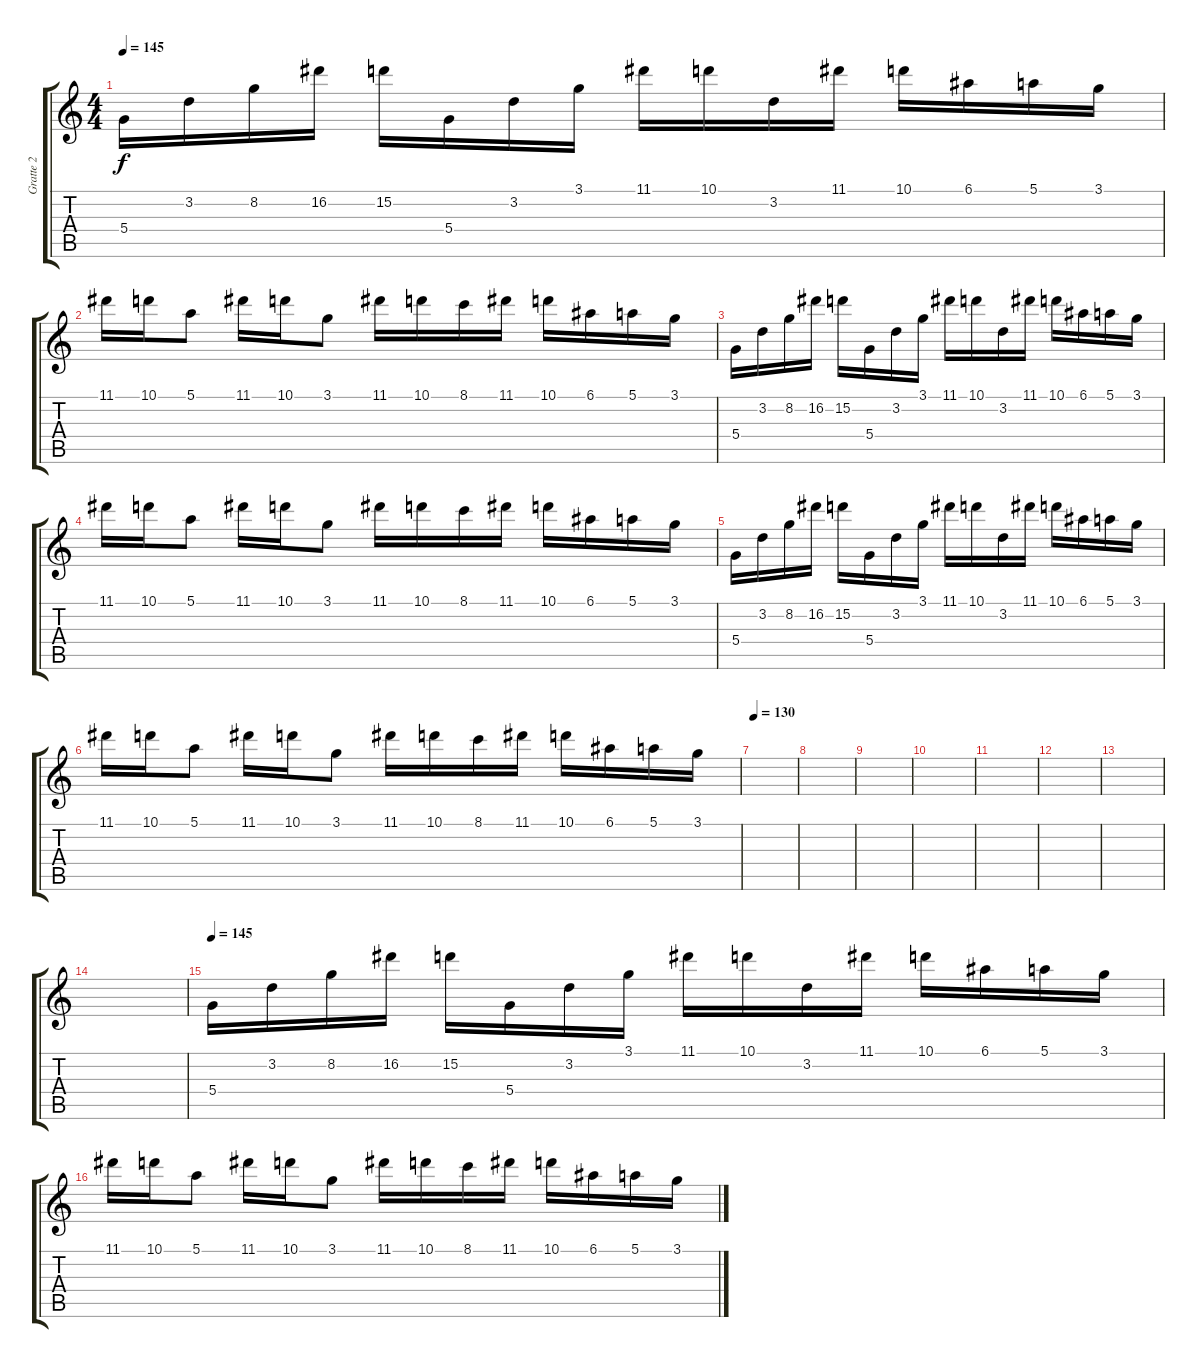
\track ("Gratte 2" "Gratte 2") {instrument overdrivenguitar}
\staff {score tabs}
\tuning (E4 B3 G3 D3 A2 E2) {hide}
\ts (4 4)
\tempo 145
\clef g2
\ks c
5.4.16{dy f} 3.2.16 8.2.16 16.2.16 15.2.16 5.4.16 3.2.16 3.1.16 11.1.16 10.1.16 3.2.16 11.1.16 10.1.16 6.1.16 5.1.16 3.1.16 |
11.1.16 10.1.16 5.1.8 11.1.16 10.1.16 3.1.8 11.1.16 10.1.16 8.1.16 11.1.16 10.1.16 6.1.16 5.1.16 3.1.16 |
5.4.16 3.2.16 8.2.16 16.2.16 15.2.16 5.4.16 3.2.16 3.1.16 11.1.16 10.1.16 3.2.16 11.1.16 10.1.16 6.1.16 5.1.16 3.1.16 |
11.1.16 10.1.16 5.1.8 11.1.16 10.1.16 3.1.8 11.1.16 10.1.16 8.1.16 11.1.16 10.1.16 6.1.16 5.1.16 3.1.16 |
5.4.16 3.2.16 8.2.16 16.2.16 15.2.16 5.4.16 3.2.16 3.1.16 11.1.16 10.1.16 3.2.16 11.1.16 10.1.16 6.1.16 5.1.16 3.1.16 |
11.1.16 10.1.16 5.1.8 11.1.16 10.1.16 3.1.8 11.1.16 10.1.16 8.1.16 11.1.16 10.1.16 6.1.16 5.1.16 3.1.16 |
\tempo 130
|
|
|
|
|
|
|
|
\tempo 145
5.4.16 3.2.16 8.2.16 16.2.16 15.2.16 5.4.16 3.2.16 3.1.16 11.1.16 10.1.16 3.2.16 11.1.16 10.1.16 6.1.16 5.1.16 3.1.16 |
11.1.16 10.1.16 5.1.8 11.1.16 10.1.16 3.1.8 11.1.16 10.1.16 8.1.16 11.1.16 10.1.16 6.1.16 5.1.16 3.1.16
